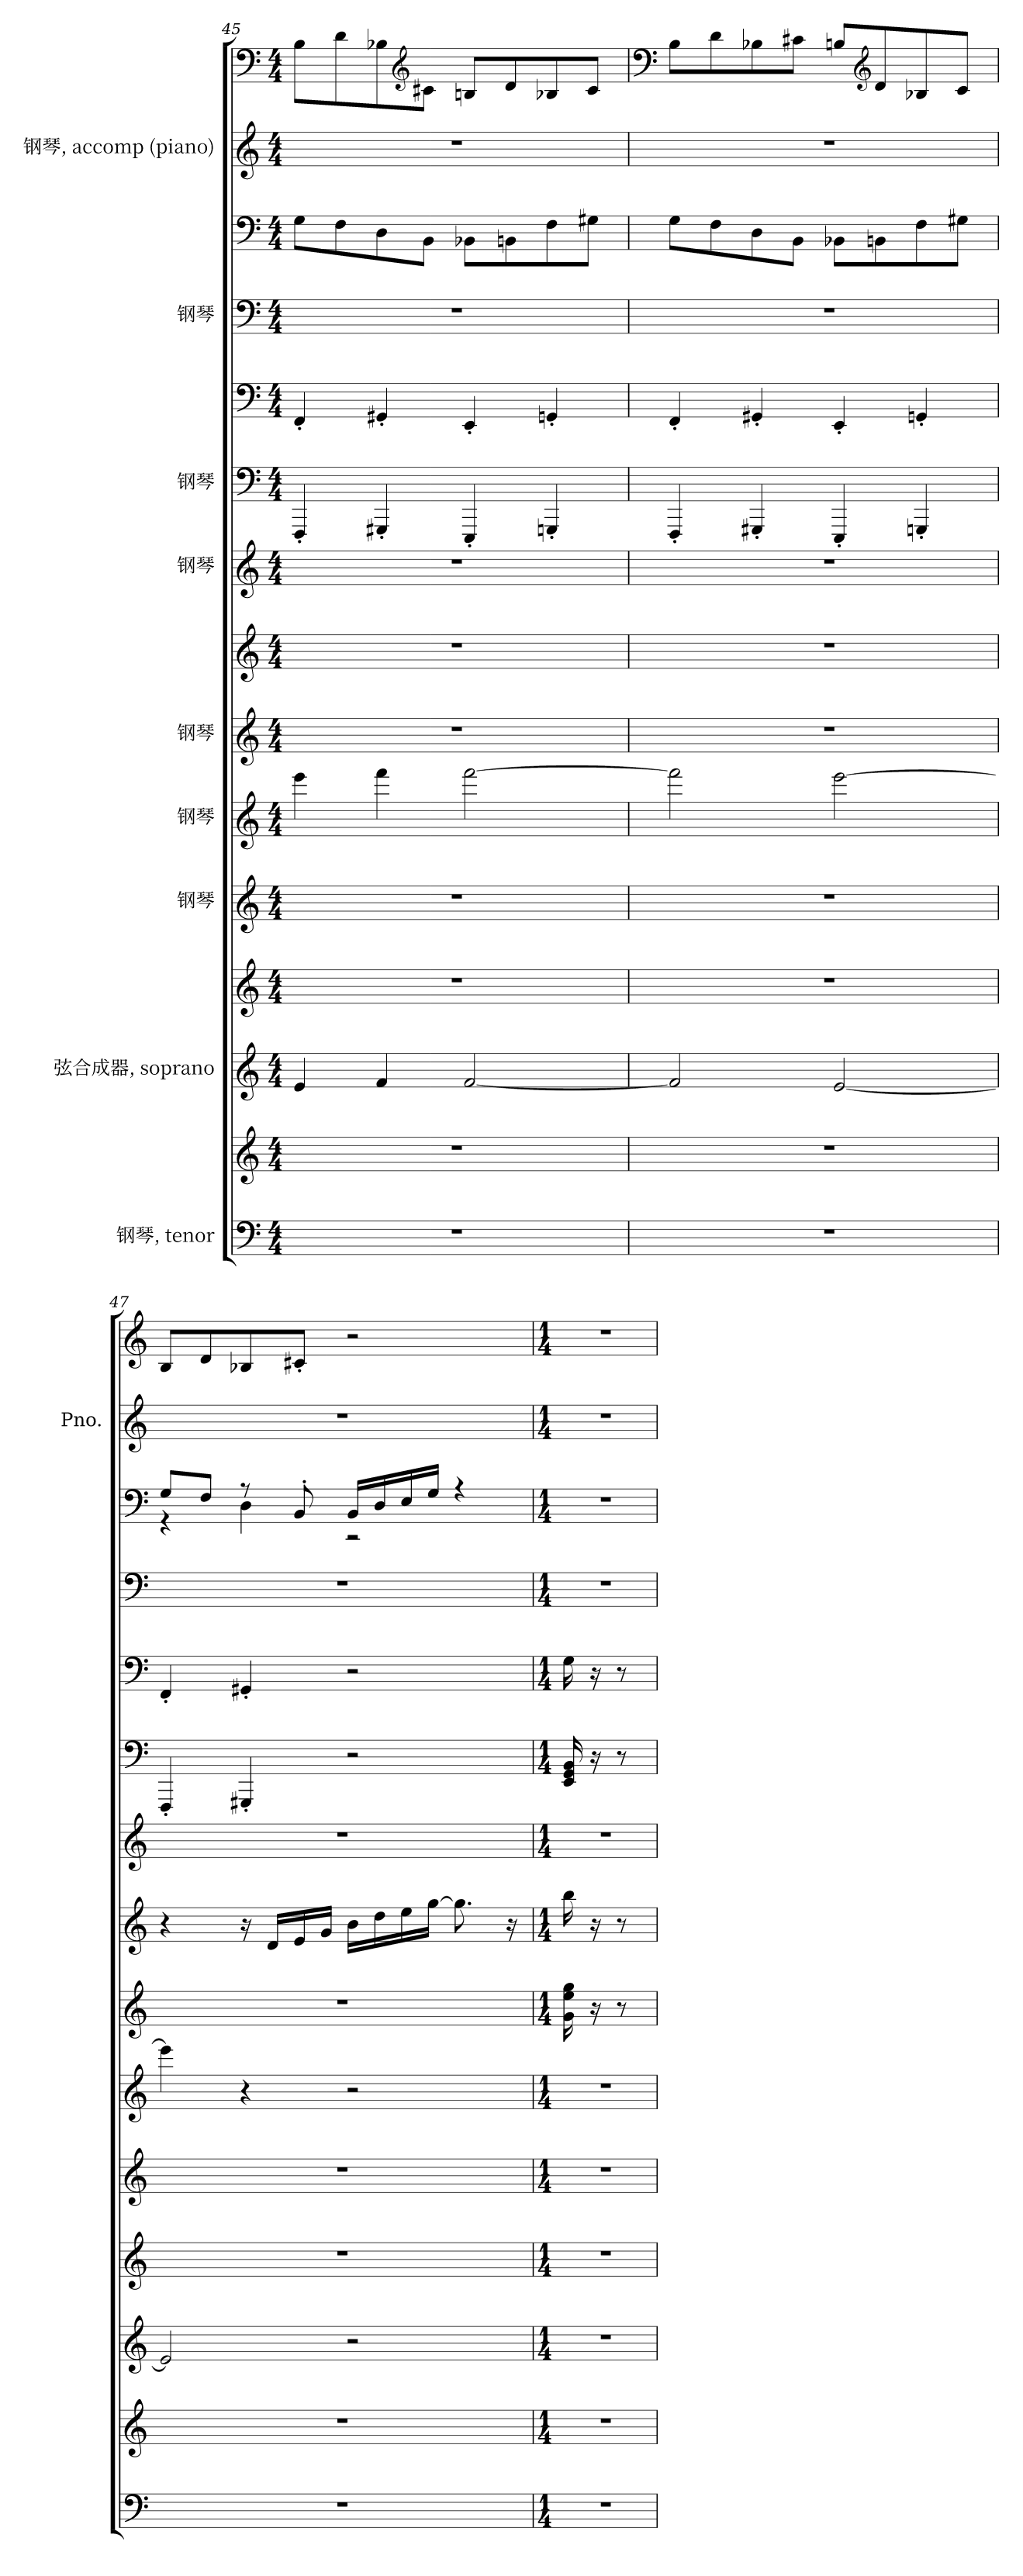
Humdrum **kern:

**kern	**kern	**kern	**kern	**kern	**kern	**kern	**kern	**kern	**kern	**kern	**kern	**kern	**kern	**kern
*part9	*part9	*part8	*part8	*part7	*part6	*part5	*part5	*part4	*part3	*part3	*part2	*part2	*part1	*part1
*staff15	*staff14	*staff13	*staff12	*staff11	*staff10	*staff9	*staff8	*staff7	*staff6	*staff5	*staff4	*staff3	*staff2	*staff1
*I"钢琴, tenor	*	*I"弦合成器, soprano	*	*I"钢琴	*I"钢琴	*I"钢琴	*	*I"钢琴	*I"钢琴	*	*I"钢琴	*	*I"钢琴, accomp (piano)	*
*	*	*	*	*	*	*	*	*	*	*	*	*	*I'Pno.	*
!!LO:PB:g=z
*clefF4	*clefG2	*clefG2	*clefG2	*clefG2	*clefG2	*clefG2	*clefG2	*clefG2	*clefF4	*clefF4	*clefF4	*clefF4	*clefG2	*clefF4
*k[]	*k[]	*k[]	*k[]	*k[]	*k[]	*k[]	*k[]	*k[]	*k[]	*k[]	*k[]	*k[]	*k[]	*k[]
*M4/4	*M4/4	*M4/4	*M4/4	*M4/4	*M4/4	*M4/4	*M4/4	*M4/4	*M4/4	*M4/4	*M4/4	*M4/4	*M4/4	*M4/4
=45	=45	=45	=45	=45	=45	=45	=45	=45	=45	=45	=45	=45	=45	=45
1r	1r	4e/	1r	1r	4eee\	1r	1r	1r	4FFF'/	4FF'/	1r	8G\L	1r	8B\L
.	.	.	.	.	.	.	.	.	.	.	.	8F\	.	8d\
.	.	4f/	.	.	4fff\	.	.	.	4GGG#X'/	4GG#X'/	.	8D\	.	8B-X\
*	*	*	*	*	*	*	*	*	*	*	*	*	*	*clefG2
.	.	.	.	.	.	.	.	.	.	.	.	8BB\J	.	8c#X\J
.	.	[2f/	.	.	[2fff\	.	.	.	4EEE'/	4EE'/	.	8BB-X\L	.	8Bn/L
.	.	.	.	.	.	.	.	.	.	.	.	8BBn\	.	8d/
.	.	.	.	.	.	.	.	.	4GGGn'/	4GGn'/	.	8F\	.	8B-X/
.	.	.	.	.	.	.	.	.	.	.	.	8G#X\J	.	8c#/J
=46	=46	=46	=46	=46	=46	=46	=46	=46	=46	=46	=46	=46	=46	=46
*	*	*	*	*	*	*	*	*	*	*	*	*	*	*clefF4
1r	1r	2f/]	1r	1r	2fff\]	1r	1r	1r	4FFF'/	4FF'/	1r	8G\L	1r	8B\L
.	.	.	.	.	.	.	.	.	.	.	.	8F\	.	8d\
.	.	.	.	.	.	.	.	.	4GGG#X'/	4GG#X'/	.	8D\	.	8B-X\
.	.	.	.	.	.	.	.	.	.	.	.	8BB\J	.	8c#X\J
.	.	[2e/	.	.	[2eee\	.	.	.	4EEE'/	4EE'/	.	8BB-X\L	.	8Bn/L
*	*	*	*	*	*	*	*	*	*	*	*	*	*	*clefG2
.	.	.	.	.	.	.	.	.	.	.	.	8BBn\	.	8d/
.	.	.	.	.	.	.	.	.	4GGGn'/	4GGn'/	.	8F\	.	8B-X/
.	.	.	.	.	.	.	.	.	.	.	.	8G#X\J	.	8c#/J
!!LO:PB:g=z
=47	=47	=47	=47	=47	=47	=47	=47	=47	=47	=47	=47	=47	=47	=47
*	*	*	*	*	*	*	*	*	*	*	*	*^	*	*
1r	1r	2e/]	1r	1r	4eee\]	1r	4r	1r	4FFF'/	4FF'/	1r	8G/L	4r	1r	8B/L
.	.	.	.	.	.	.	.	.	.	.	.	8F/J	.	.	8d/
.	.	.	.	.	4r	.	16r	.	4GGG#X'/	4GG#X'/	.	8r	4D\	.	8B-X/
.	.	.	.	.	.	.	16d/LL	.	.	.	.	.	.	.	.
.	.	.	.	.	.	.	16e/	.	.	.	.	8BB'/	.	.	8c#X'/J
.	.	.	.	.	.	.	16g/JJ	.	.	.	.	.	.	.	.
.	.	2r	.	.	2r	.	16b\LL	.	2r	2r	.	16BB/LL	2r	.	2r
.	.	.	.	.	.	.	16dd\	.	.	.	.	16D/	.	.	.
.	.	.	.	.	.	.	16ee\	.	.	.	.	16E/	.	.	.
.	.	.	.	.	.	.	[16gg\JJ	.	.	.	.	16G/JJ	.	.	.
.	.	.	.	.	.	.	8.gg\]	.	.	.	.	4r	.	.	.
.	.	.	.	.	.	.	16r	.	.	.	.	.	.	.	.
*	*	*	*	*	*	*	*	*	*	*	*	*v	*v	*	*
=48	=48	=48	=48	=48	=48	=48	=48	=48	=48	=48	=48	=48	=48	=48
*M1/4	*M1/4	*M1/4	*M1/4	*M1/4	*M1/4	*M1/4	*M1/4	*M1/4	*M1/4	*M1/4	*M1/4	*M1/4	*M1/4	*M1/4
4r	4r	4r	4r	4r	4r	16g\ 16ee\ 16gg\	16bb\	4r	16EE/ 16GG/ 16BB/	16G\	4r	4r	4r	4r
.	.	.	.	.	.	16r	16r	.	16r	16r	.	.	.	.
.	.	.	.	.	.	8r	8r	.	8r	8r	.	.	.	.
=	=	=	=	=	=	=	=	=	=	=	=	=	=	=
*-	*-	*-	*-	*-	*-	*-	*-	*-	*-	*-	*-	*-	*-	*-
